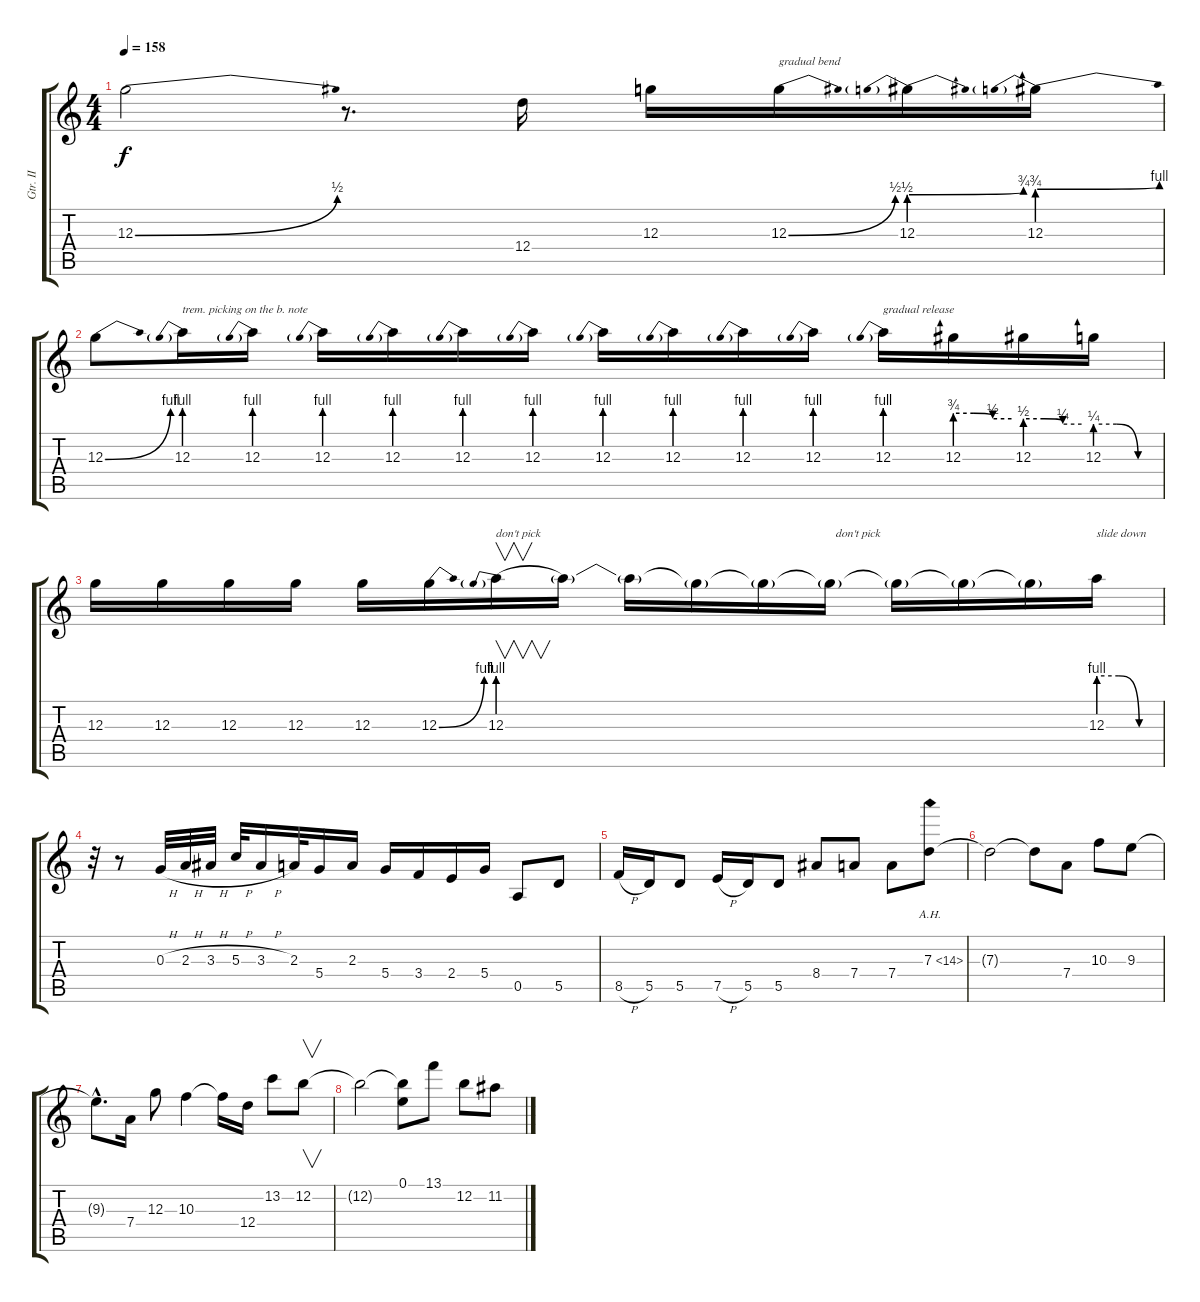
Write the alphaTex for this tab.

\track ("Gtr. II" "Gtr. II") {instrument distortionguitar}
\staff {score tabs}
\tuning (E4 B3 G3 D3 A2 E2) {hide}
\ts (4 4)
\tempo 158
\clef g2
\ks c
12.3{be (bend 0 0 60 2)}.2{dy f} r.8{d} 12.4.16 12.3.16 12.3{be (bend 0 0 60 2)}.16{txt "gradual bend"} 12.3{be (prebendbend 0 2 60 3)}.16 12.3{be (prebendbend 0 3 60 4)}.16 |
12.3{be (bend 0 0 60 4)}.8 12.3{be (prebend 0 4 60 4)}.16{txt "trem. picking on the b. note"} 12.3{be (prebend 0 4 60 4)}.16 12.3{be (prebend 0 4 60 4)}.16 12.3{be (prebend 0 4 60 4)}.16 12.3{be (prebend 0 4 60 4)}.16 12.3{be (prebend 0 4 60 4)}.16 12.3{be (prebend 0 4 60 4)}.16 12.3{be (prebend 0 4 60 4)}.16 12.3{be (prebend 0 4 60 4)}.16 12.3{be (prebend 0 4 60 4)}.16 12.3{be (prebend 0 4 60 4)}.16{txt "gradual release"} 12.3{be (custom 0 3 20 3 40 2 60 2)}.16 12.3{be (custom 0 2 20 2 40 1 60 1)}.16 12.3{be (custom 0 1 20 1 40 0 60 0)}.16 |
12.3.16 12.3.16 12.3.16 12.3.16 12.3.16 12.3{be (bend 0 0 60 4)}.16 12.3{be (prebend 0 4 60 4)}.16{v txt "don't pick"} 12.3{t}.16 12.3{t}.16 12.3{t}.16 12.3{t}.16 12.3{t}.16{txt "  don't pick"} 12.3{t}.16 12.3{t}.16 12.3{t}.16 12.3{be (custom 0 4 20 4 40 0 60 0)}.16{txt "slide down"} |
r.32 r.8 0.3{h}.32 2.3{h}.32 3.3{h}.32 5.3{h}.32 3.3{h}.16 2.3.32 5.4.16 2.3.16 5.4.16 3.4.16 2.4.16 5.4.16 0.5.8 5.5.8 |
8.5{h}.16 5.5.16 5.5.8 7.5{h}.16 5.5.16 5.5.8 8.4.8 7.4.8 7.4.8 7.3{ah 7}.8 |
7.3{t}.2 7.3{t}.8 7.4.8 10.3.8 9.3.8 |
9.3{hac t}.8{d} 7.4.16 12.3.8 10.3.4 10.3{t}.16 12.4.16 13.2.8 12.2.8{v} |
12.2{t}.2 (0.1 12.2{t}).8 13.1.8 12.2.8 11.2.8
